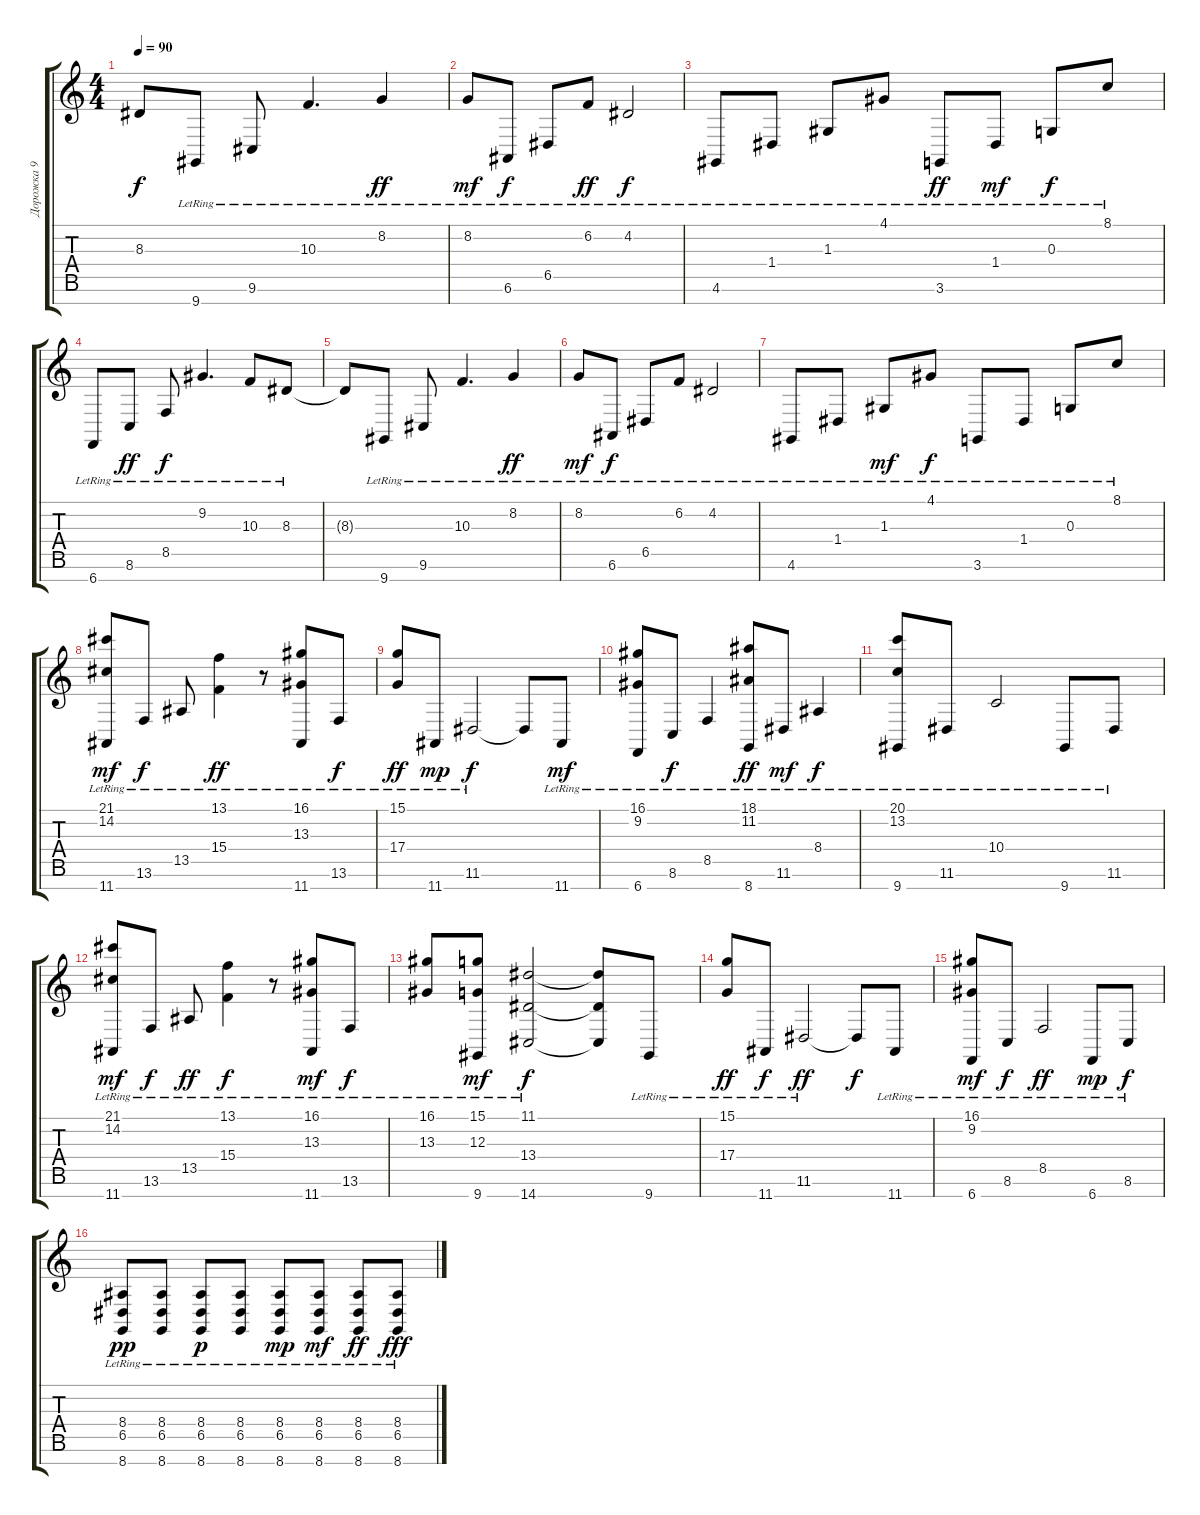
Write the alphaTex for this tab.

\track ("Дорожка 9" "Дорожка 9") {instrument brightacousticpiano}
\staff {score tabs}
\tuning (E4 B3 G3 D3 A2 E2 B1) {hide}
\ts (4 4)
\tempo 90
\clef g2
\ks c
8.3{t}.8{dy f} 9.7{lr}.8 9.6{lr}.8 10.3{lr}.4{d} 8.2{lr}.4{dy ff} |
8.2{lr}.8{dy mf} 6.6{lr}.8{dy f} 6.5{lr}.8 6.2{lr}.8{dy ff} 4.2{lr}.2{dy f} |
4.6{lr}.8 1.4{lr}.8 1.3{lr}.8 4.1{lr}.8 3.6{lr}.8{dy ff} 1.4{lr}.8{dy mf} 0.3{lr}.8{dy f} 8.1{lr}.8 |
6.7{lr}.8 8.6{lr}.8{dy ff} 8.5{lr}.8{dy f} 9.2{lr}.4{d} 10.3{lr}.8 8.3{lr}.8 |
8.3{t}.8 9.7{lr}.8 9.6{lr}.8 10.3{lr}.4{d} 8.2{lr}.4{dy ff} |
8.2{lr}.8{dy mf} 6.6{lr}.8{dy f} 6.5{lr}.8 6.2{lr}.8 4.2{lr}.2 |
4.6{lr}.8 1.4{lr}.8 1.3{lr}.8{dy mf} 4.1{lr}.8{dy f} 3.6{lr}.8 1.4{lr}.8 0.3{lr}.8 8.1{lr}.8 |
(21.1{lr} 14.2{lr} 11.7{lr}).8{dy mf} 13.6{lr}.8{dy f} 13.5{lr}.8 (13.1{lr} 15.4{lr}).4{dy ff} r.8 (16.1{lr} 13.3{lr} 11.7{lr}).8 13.6{lr}.8{dy f} |
(15.1{lr} 17.4{lr}).8{dy ff} 11.7{lr}.8{dy mp} 11.6{lr}.2{dy f} 11.6{t}.8 11.7{lr}.8{dy mf} |
(16.1{lr} 9.2{lr} 6.7{lr}).8 8.6{lr}.8{dy f} 8.5{lr}.4 (18.1{lr} 11.2{lr} 8.7{lr}).8{dy ff} 11.6{lr}.8{dy mf} 8.4{lr}.4{dy f} |
(20.1{lr} 13.2{lr} 9.7{lr}).8 11.6{lr}.8 10.4{lr}.2 9.7{lr}.8 11.6{lr}.8 |
(21.1{lr} 14.2{lr} 11.7{lr}).8{dy mf} 13.6{lr}.8{dy f} 13.5{lr}.8{dy ff} (13.1{lr} 15.4{lr}).4{dy f} r.8 (16.1{lr} 13.3{lr} 11.7{lr}).8{dy mf} 13.6{lr}.8{dy f} |
(16.1{lr} 13.3{lr}).8 (15.1{lr} 12.3{lr} 9.7{lr}).8{dy mf} (11.1{lr} 13.4{lr} 14.7{lr}).2{dy f} (11.1{t} 13.4{t} 14.7{t}).8 9.7{lr}.8 |
(15.1{lr} 17.4{lr}).8{dy ff} 11.7{lr}.8{dy f} 11.6{lr}.2{dy ff} 11.6{t}.8{dy f} 11.7{lr}.8 |
(16.1{lr} 9.2{lr} 6.7{lr}).8{dy mf} 8.6{lr}.8{dy f} 8.5{lr}.2{dy ff} 6.7{lr}.8{dy mp} 8.6{lr}.8{dy f} |
(8.4{lr} 6.5{lr} 8.7{lr}).8{dy pp} (8.4{lr} 6.5{lr} 8.7{lr}).8 (8.4{lr} 6.5{lr} 8.7{lr}).8{dy p} (8.4{lr} 6.5{lr} 8.7{lr}).8 (8.4{lr} 6.5{lr} 8.7{lr}).8{dy mp} (8.4{lr} 6.5{lr} 8.7{lr}).8{dy mf} (8.4{lr} 6.5{lr} 8.7{lr}).8{dy ff} (8.4{lr} 6.5{lr} 8.7{lr}).8{dy fff}
